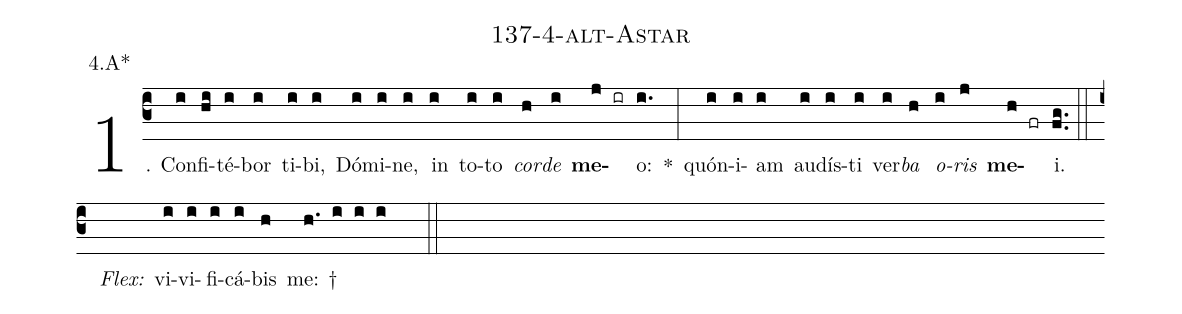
name: 137-4-alt-Astar;
annotation: 4.A*;
%%
(c3)1. Con(i)fi(hi)té(i)bor(i) ti(i)bi,(i) Dó(i)mi(i)ne,(i) in(i) to(i)to(i) <i>cor</i>(h)<i>de</i>(i) <b>me</b>(j ir)o:(i.) *(:) quón(i)i(i)am(i) au(i)dís(i)ti(i) ver(i)<i>ba</i>(h) <i>o</i>(i)<i>ris</i>(j) <b>me</b>(h fr)i.(fg..) (::)
<i>Flex:</i>()  vi(i)vi(i)fi(i)cá(i)bis(h) me: †(h. i i i  ::)
